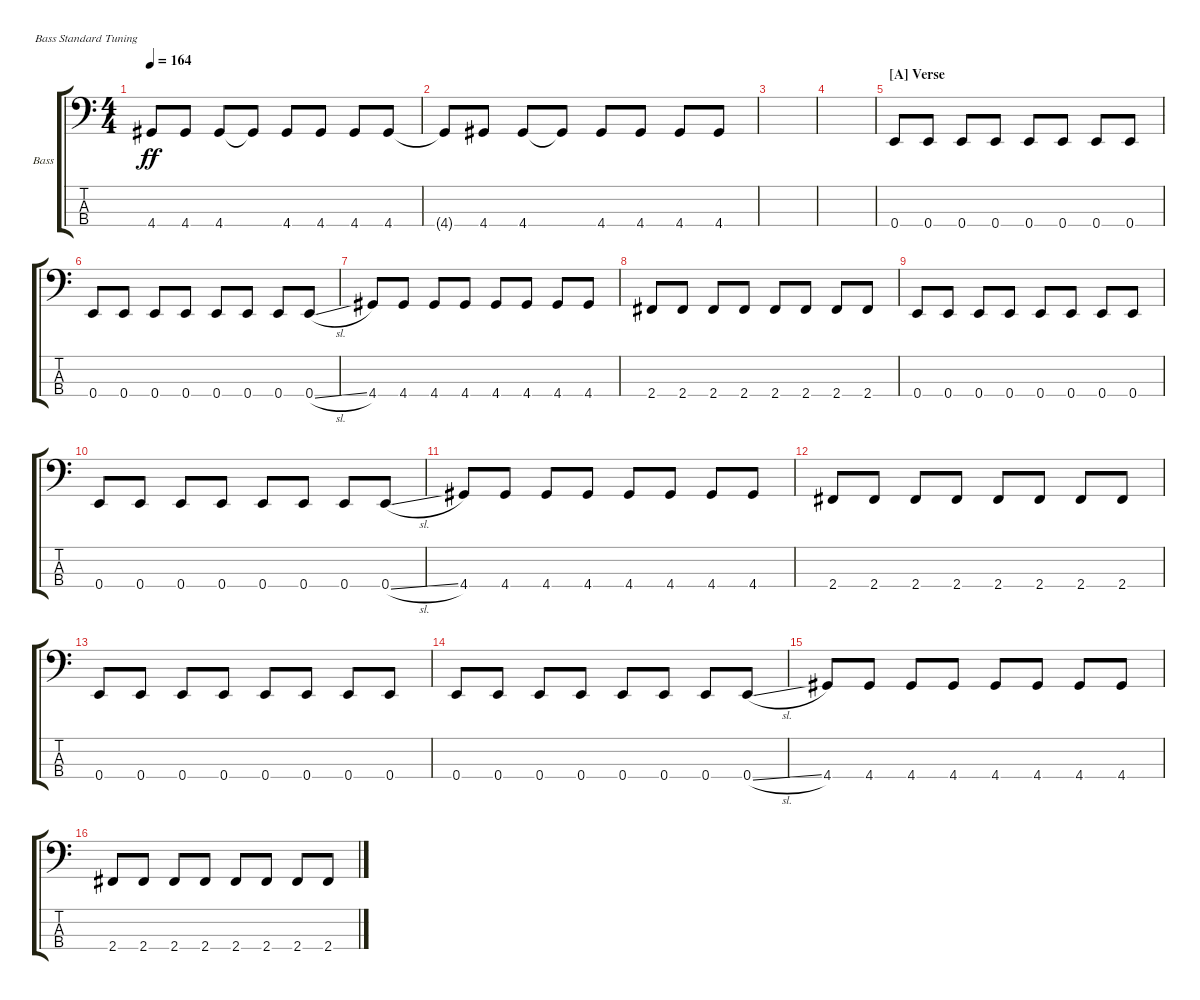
\defaultSystemsLayout 4
\bracketExtendMode groupsimilarinstruments
\firstSystemTrackNameOrientation horizontal
\otherSystemsTrackNameOrientation horizontal
\track ("Bass" "Bass") {instrument electricbassfinger}
\staff {score tabs}
\tuning (G2 D2 A1 E1)
\ts (4 4)
\tempo 164
\clef f4
\ks c
4.4{t}.8{dy ff} 4.4.8 4.4.8 4.4{t}.8 4.4.8 4.4.8 4.4.8 4.4.8 |
4.4{t}.8 4.4.8 4.4.8 4.4{t}.8 4.4.8 4.4.8 4.4.8 4.4.8 |
|
|
\section ("A" "Verse")
0.4.8 0.4.8 0.4.8 0.4.8 0.4.8 0.4.8 0.4.8 0.4.8 |
0.4.8 0.4.8 0.4.8 0.4.8 0.4.8 0.4.8 0.4.8 0.4{sl}.8 |
4.4.8 4.4.8 4.4.8 4.4.8 4.4.8 4.4.8 4.4.8 4.4.8 |
2.4.8 2.4.8 2.4.8 2.4.8 2.4.8 2.4.8 2.4.8 2.4.8 |
0.4.8 0.4.8 0.4.8 0.4.8 0.4.8 0.4.8 0.4.8 0.4.8 |
0.4.8 0.4.8 0.4.8 0.4.8 0.4.8 0.4.8 0.4.8 0.4{sl}.8 |
4.4.8 4.4.8 4.4.8 4.4.8 4.4.8 4.4.8 4.4.8 4.4.8 |
2.4.8 2.4.8 2.4.8 2.4.8 2.4.8 2.4.8 2.4.8 2.4.8 |
0.4.8 0.4.8 0.4.8 0.4.8 0.4.8 0.4.8 0.4.8 0.4.8 |
0.4.8 0.4.8 0.4.8 0.4.8 0.4.8 0.4.8 0.4.8 0.4{sl}.8 |
4.4.8 4.4.8 4.4.8 4.4.8 4.4.8 4.4.8 4.4.8 4.4.8 |
2.4.8 2.4.8 2.4.8 2.4.8 2.4.8 2.4.8 2.4.8 2.4.8
